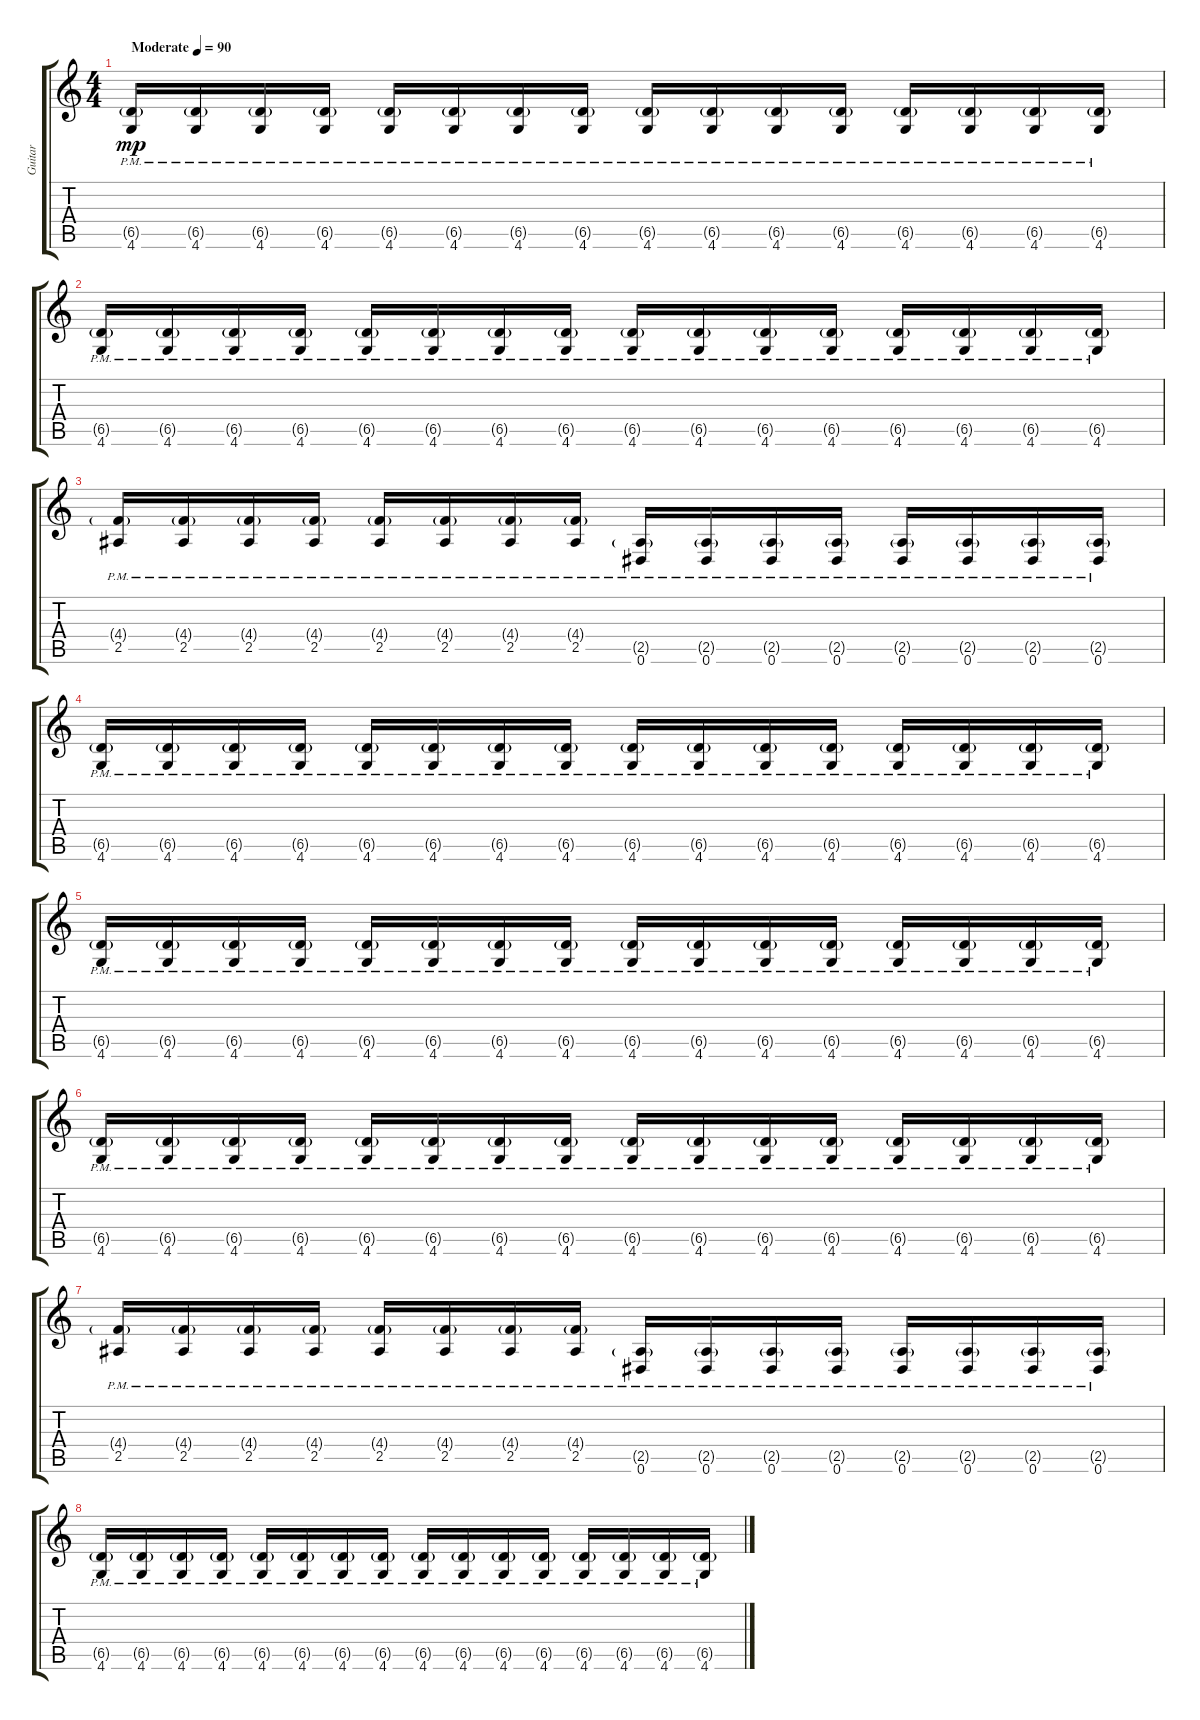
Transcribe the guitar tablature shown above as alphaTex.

\track ("Guitar" "Guitar") {instrument distortionguitar}
\staff {score tabs}
\tuning (Eb4 Bb3 Gb3 Db3 Ab2 Eb2) {hide}
\ts (4 4)
\tempo (90 "Moderate")
\clef g2
\ks c
(6.5{g pm} 4.6{pm}).16{dy mp instrument distortionguitar} (6.5{g pm} 4.6{pm}).16 (6.5{g pm} 4.6{pm}).16 (6.5{g pm} 4.6{pm}).16 (6.5{g pm} 4.6{pm}).16 (6.5{g pm} 4.6{pm}).16 (6.5{g pm} 4.6{pm}).16 (6.5{g pm} 4.6{pm}).16 (6.5{g pm} 4.6{pm}).16 (6.5{g pm} 4.6{pm}).16 (6.5{g pm} 4.6{pm}).16 (6.5{g pm} 4.6{pm}).16 (6.5{g pm} 4.6{pm}).16 (6.5{g pm} 4.6{pm}).16 (6.5{g pm} 4.6{pm}).16 (6.5{g pm} 4.6{pm}).16 |
(6.5{g pm} 4.6{pm}).16 (6.5{g pm} 4.6{pm}).16 (6.5{g pm} 4.6{pm}).16 (6.5{g pm} 4.6{pm}).16 (6.5{g pm} 4.6{pm}).16 (6.5{g pm} 4.6{pm}).16 (6.5{g pm} 4.6{pm}).16 (6.5{g pm} 4.6{pm}).16 (6.5{g pm} 4.6{pm}).16 (6.5{g pm} 4.6{pm}).16 (6.5{g pm} 4.6{pm}).16 (6.5{g pm} 4.6{pm}).16 (6.5{g pm} 4.6{pm}).16 (6.5{g pm} 4.6{pm}).16 (6.5{g pm} 4.6{pm}).16 (6.5{g pm} 4.6{pm}).16 |
(4.4{g pm} 2.5{pm}).16 (4.4{g pm} 2.5{pm}).16 (4.4{g pm} 2.5{pm}).16 (4.4{g pm} 2.5{pm}).16 (4.4{g pm} 2.5{pm}).16 (4.4{g pm} 2.5{pm}).16 (4.4{g pm} 2.5{pm}).16 (4.4{g pm} 2.5{pm}).16 (2.5{g pm} 0.6{pm}).16 (2.5{g pm} 0.6{pm}).16 (2.5{g pm} 0.6{pm}).16 (2.5{g pm} 0.6{pm}).16 (2.5{g pm} 0.6{pm}).16 (2.5{g pm} 0.6{pm}).16 (2.5{g pm} 0.6{pm}).16 (2.5{g pm} 0.6{pm}).16 |
(6.5{g pm} 4.6{pm}).16 (6.5{g pm} 4.6{pm}).16 (6.5{g pm} 4.6{pm}).16 (6.5{g pm} 4.6{pm}).16 (6.5{g pm} 4.6{pm}).16 (6.5{g pm} 4.6{pm}).16 (6.5{g pm} 4.6{pm}).16 (6.5{g pm} 4.6{pm}).16 (6.5{g pm} 4.6{pm}).16 (6.5{g pm} 4.6{pm}).16 (6.5{g pm} 4.6{pm}).16 (6.5{g pm} 4.6{pm}).16 (6.5{g pm} 4.6{pm}).16 (6.5{g pm} 4.6{pm}).16 (6.5{g pm} 4.6{pm}).16 (6.5{g pm} 4.6{pm}).16 |
(6.5{g pm} 4.6{pm}).16 (6.5{g pm} 4.6{pm}).16 (6.5{g pm} 4.6{pm}).16 (6.5{g pm} 4.6{pm}).16 (6.5{g pm} 4.6{pm}).16 (6.5{g pm} 4.6{pm}).16 (6.5{g pm} 4.6{pm}).16 (6.5{g pm} 4.6{pm}).16 (6.5{g pm} 4.6{pm}).16 (6.5{g pm} 4.6{pm}).16 (6.5{g pm} 4.6{pm}).16 (6.5{g pm} 4.6{pm}).16 (6.5{g pm} 4.6{pm}).16 (6.5{g pm} 4.6{pm}).16 (6.5{g pm} 4.6{pm}).16 (6.5{g pm} 4.6{pm}).16 |
(6.5{g pm} 4.6{pm}).16 (6.5{g pm} 4.6{pm}).16 (6.5{g pm} 4.6{pm}).16 (6.5{g pm} 4.6{pm}).16 (6.5{g pm} 4.6{pm}).16 (6.5{g pm} 4.6{pm}).16 (6.5{g pm} 4.6{pm}).16 (6.5{g pm} 4.6{pm}).16 (6.5{g pm} 4.6{pm}).16 (6.5{g pm} 4.6{pm}).16 (6.5{g pm} 4.6{pm}).16 (6.5{g pm} 4.6{pm}).16 (6.5{g pm} 4.6{pm}).16 (6.5{g pm} 4.6{pm}).16 (6.5{g pm} 4.6{pm}).16 (6.5{g pm} 4.6{pm}).16 |
(4.4{g pm} 2.5{pm}).16 (4.4{g pm} 2.5{pm}).16 (4.4{g pm} 2.5{pm}).16 (4.4{g pm} 2.5{pm}).16 (4.4{g pm} 2.5{pm}).16 (4.4{g pm} 2.5{pm}).16 (4.4{g pm} 2.5{pm}).16 (4.4{g pm} 2.5{pm}).16 (2.5{g pm} 0.6{pm}).16 (2.5{g pm} 0.6{pm}).16 (2.5{g pm} 0.6{pm}).16 (2.5{g pm} 0.6{pm}).16 (2.5{g pm} 0.6{pm}).16 (2.5{g pm} 0.6{pm}).16 (2.5{g pm} 0.6{pm}).16 (2.5{g pm} 0.6{pm}).16 |
(6.5{g pm} 4.6{pm}).16 (6.5{g pm} 4.6{pm}).16 (6.5{g pm} 4.6{pm}).16 (6.5{g pm} 4.6{pm}).16 (6.5{g pm} 4.6{pm}).16 (6.5{g pm} 4.6{pm}).16 (6.5{g pm} 4.6{pm}).16 (6.5{g pm} 4.6{pm}).16 (6.5{g pm} 4.6{pm}).16 (6.5{g pm} 4.6{pm}).16 (6.5{g pm} 4.6{pm}).16 (6.5{g pm} 4.6{pm}).16 (6.5{g pm} 4.6{pm}).16 (6.5{g pm} 4.6{pm}).16 (6.5{g pm} 4.6{pm}).16 (6.5{g pm} 4.6{pm}).16
